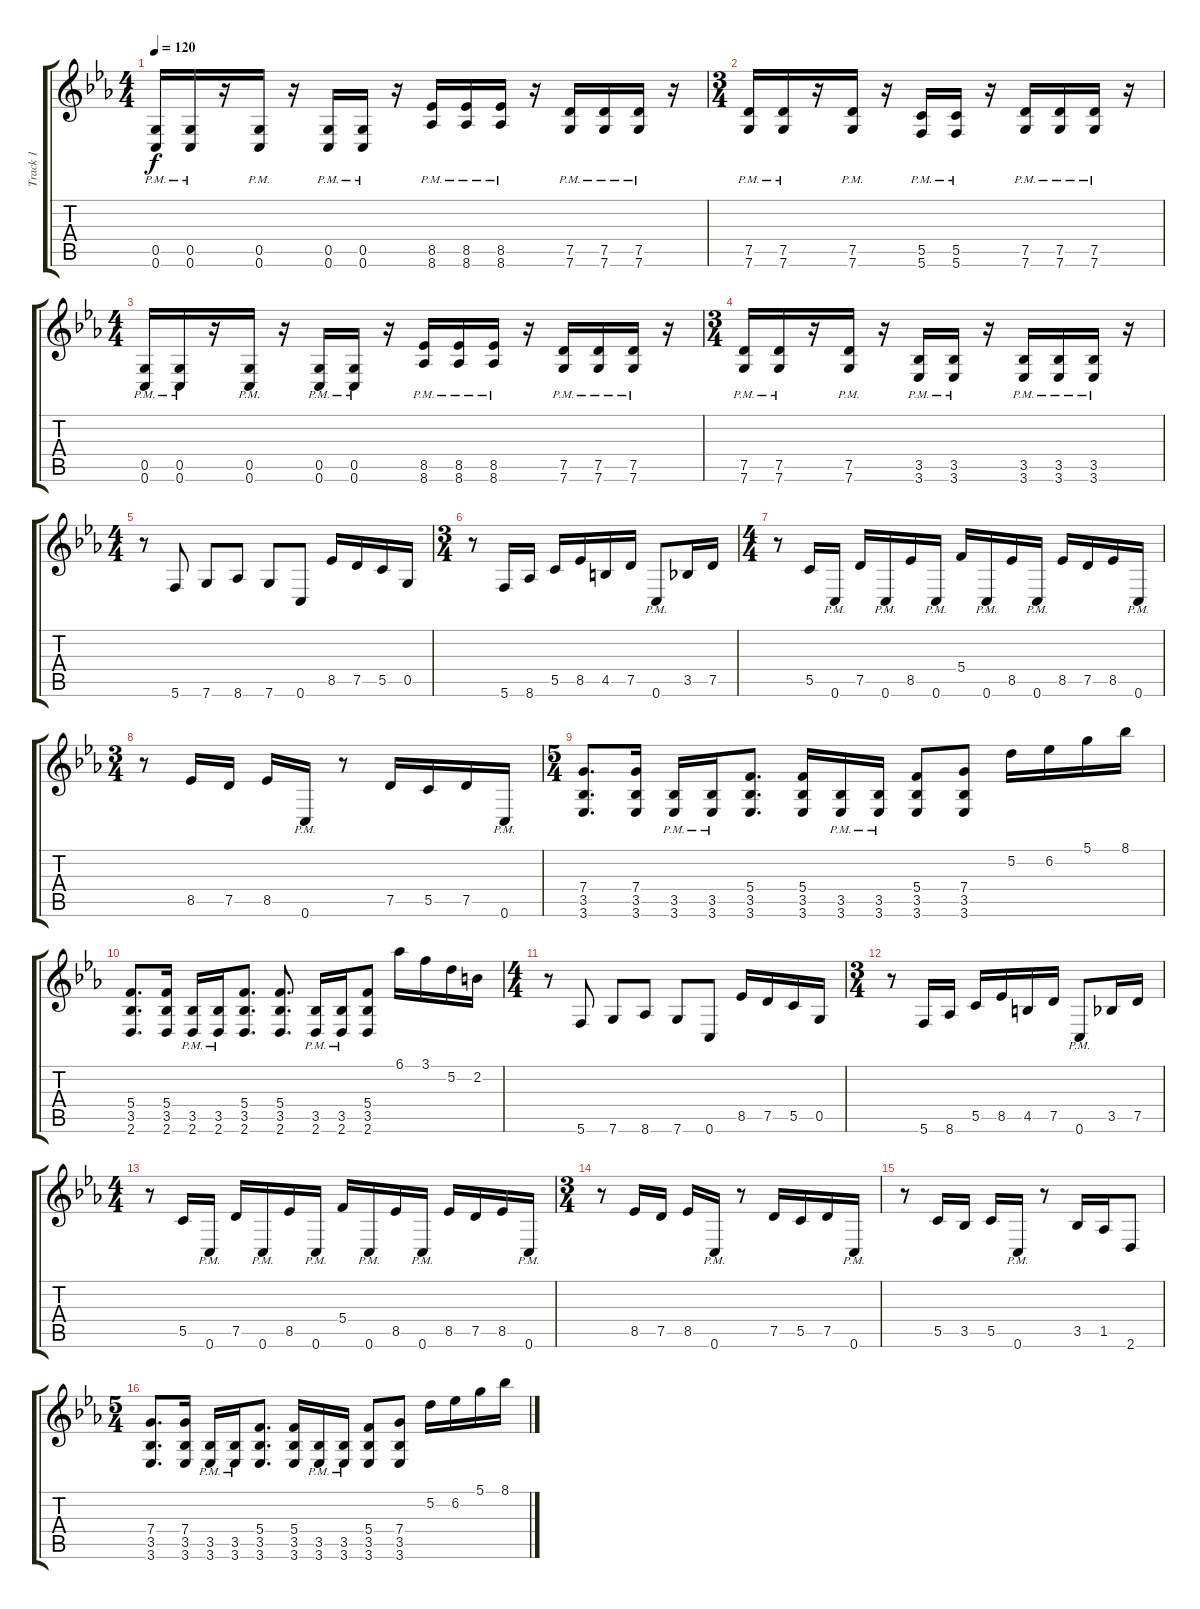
\track ("Track 1" "Track 1") {instrument distortionguitar}
\staff {score tabs}
\tuning (D4 A3 F3 C3 G2 C2) {hide}
\ts (4 4)
\tempo 120
\clef g2
\ks eb
(0.5{pm} 0.6{pm}).16{dy f} (0.5{pm} 0.6{pm}).16 r.16 (0.5{pm} 0.6{pm}).16 r.16 (0.5{pm} 0.6{pm}).16 (0.5{pm} 0.6{pm}).16 r.16 (8.5{pm} 8.6{pm}).16 (8.5{pm} 8.6{pm}).16 (8.5{pm} 8.6{pm}).16 r.16 (7.5{pm} 7.6{pm}).16 (7.5{pm} 7.6{pm}).16 (7.5{pm} 7.6{pm}).16 r.16 |
\ts (3 4)
(7.5{pm} 7.6{pm}).16 (7.5{pm} 7.6{pm}).16 r.16 (7.5{pm} 7.6{pm}).16 r.16 (5.5{pm} 5.6{pm}).16 (5.5{pm} 5.6{pm}).16 r.16 (7.5{pm} 7.6{pm}).16 (7.5{pm} 7.6{pm}).16 (7.5{pm} 7.6{pm}).16 r.16 |
\ts (4 4)
(0.5{pm} 0.6{pm}).16 (0.5{pm} 0.6{pm}).16 r.16 (0.5{pm} 0.6{pm}).16 r.16 (0.5{pm} 0.6{pm}).16 (0.5{pm} 0.6{pm}).16 r.16 (8.5{pm} 8.6{pm}).16 (8.5{pm} 8.6{pm}).16 (8.5{pm} 8.6{pm}).16 r.16 (7.5{pm} 7.6{pm}).16 (7.5{pm} 7.6{pm}).16 (7.5{pm} 7.6{pm}).16 r.16 |
\ts (3 4)
(7.5{pm} 7.6{pm}).16 (7.5{pm} 7.6{pm}).16 r.16 (7.5{pm} 7.6{pm}).16 r.16 (3.5{pm} 3.6{pm}).16 (3.5{pm} 3.6{pm}).16 r.16 (3.5{pm} 3.6{pm}).16 (3.5{pm} 3.6{pm}).16 (3.5{pm} 3.6{pm}).16 r.16 |
\ts (4 4)
r.8 5.6.8 7.6.8 8.6.8 7.6.8 0.6.8 8.5.16 7.5.16 5.5.16 0.5.16 |
\ts (3 4)
r.8 5.6.16 8.6.16 5.5.16 8.5.16 4.5.16 7.5.16 0.6{pm}.8 3.5.16 7.5.16 |
\ts (4 4)
r.8 5.5.16 0.6{pm}.16 7.5.16 0.6{pm}.16 8.5.16 0.6{pm}.16 5.4.16 0.6{pm}.16 8.5.16 0.6{pm}.16 8.5.16 7.5.16 8.5.16 0.6{pm}.16 |
\ts (3 4)
r.8 8.5.16 7.5.16 8.5.16 0.6{pm}.16 r.8 7.5.16 5.5.16 7.5.16 0.6{pm}.16 |
\ts (5 4)
(7.4 3.5 3.6).8{d} (7.4 3.5 3.6).16 (3.5{pm} 3.6{pm}).16 (3.5{pm} 3.6{pm}).16 (5.4 3.5 3.6).8{d} (5.4 3.5 3.6).16 (3.5{pm} 3.6{pm}).16 (3.5{pm} 3.6{pm}).16 (5.4 3.5 3.6).8 (7.4 3.5 3.6).8 5.2.16 6.2.16 5.1.16 8.1.16 |
(5.4 3.5 2.6).8{d} (5.4 3.5 2.6).16 (3.5{pm} 2.6{pm}).16 (3.5{pm} 2.6{pm}).16 (5.4 3.5 2.6).8{d} (5.4 3.5 2.6).8{d} (3.5{pm} 2.6{pm}).16 (3.5{pm} 2.6{pm}).16 (5.4 3.5 2.6).8 6.1.16 3.1.16 5.2.16 2.2.16 |
\ts (4 4)
r.8 5.6.8 7.6.8 8.6.8 7.6.8 0.6.8 8.5.16 7.5.16 5.5.16 0.5.16 |
\ts (3 4)
r.8 5.6.16 8.6.16 5.5.16 8.5.16 4.5.16 7.5.16 0.6{pm}.8 3.5.16 7.5.16 |
\ts (4 4)
r.8 5.5.16 0.6{pm}.16 7.5.16 0.6{pm}.16 8.5.16 0.6{pm}.16 5.4.16 0.6{pm}.16 8.5.16 0.6{pm}.16 8.5.16 7.5.16 8.5.16 0.6{pm}.16 |
\ts (3 4)
r.8 8.5.16 7.5.16 8.5.16 0.6{pm}.16 r.8 7.5.16 5.5.16 7.5.16 0.6{pm}.16 |
r.8 5.5.16 3.5.16 5.5.16 0.6{pm}.16 r.8 3.5.16 1.5.16 2.6.8 |
\ts (5 4)
(7.4 3.5 3.6).8{d} (7.4 3.5 3.6).16 (3.5{pm} 3.6{pm}).16 (3.5{pm} 3.6{pm}).16 (5.4 3.5 3.6).8{d} (5.4 3.5 3.6).16 (3.5{pm} 3.6{pm}).16 (3.5{pm} 3.6{pm}).16 (5.4 3.5 3.6).8 (7.4 3.5 3.6).8 5.2.16 6.2.16 5.1.16 8.1.16
